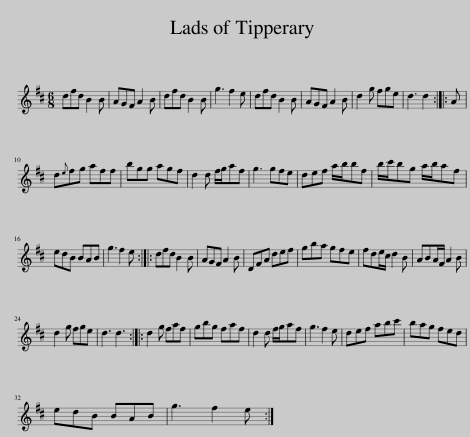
X:1
L:1/8
M:6/8
I:linebreak $
K:D
V:1 treble
V:1
 dfd B2 B | AGF A2 B | dfd B2 B | g3 f2 e | dfd B2 B | %5
 AGF A2 B | d2 g fge | d3 d2 :: A |$ d{e}fg aff | %10
 bgg agf | d2 d f/g/af | g3 gfe | def a/b/bf | b/c'/bg a/b/af |$ %15
 edB BAB | g3 f2 e :: dfd B2 B | AGF A2 B | DFA def | %20
 gba gfe | fde/c/ d2 B | ABA/F/ A2 B |$ d2 g fge | d3 d3 :: %25
 d2 g faf | gbg faf | d2 d f/g/af | g3 f2 e | def abc' | %30
 bag fed |$ edB BAB | g3 f2 e :| %33
